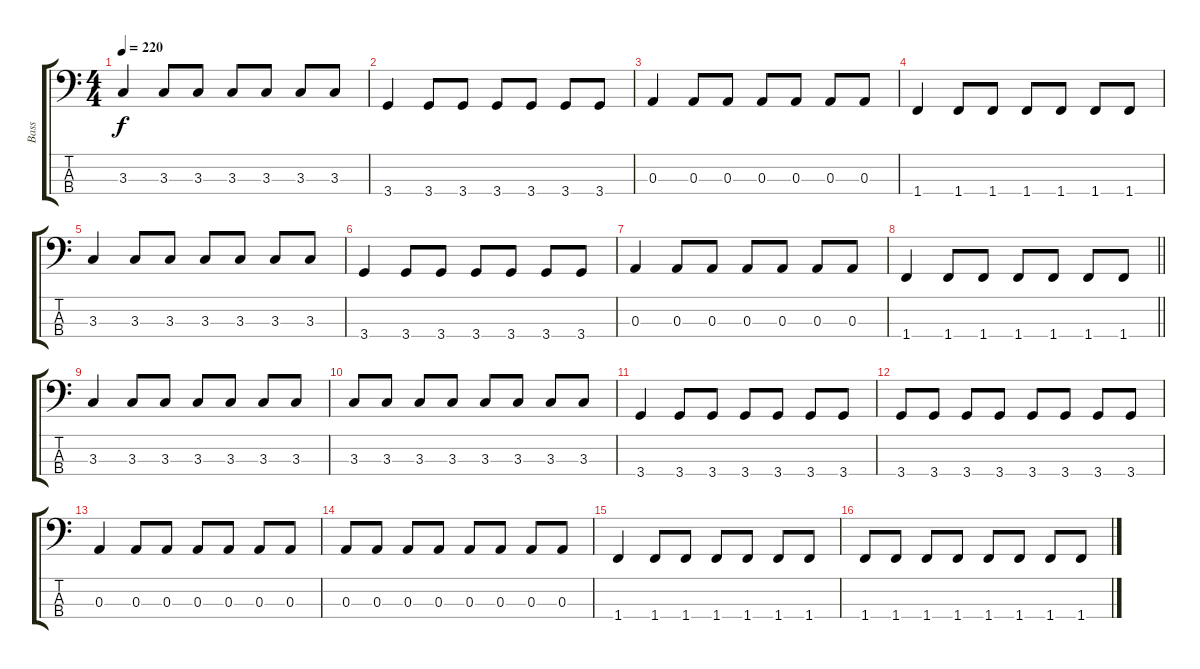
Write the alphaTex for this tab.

\track ("Bass" "Bass") {instrument electricbassfinger}
\staff {score tabs}
\tuning (G2 D2 A1 E1) {hide}
\ts (4 4)
\tempo 220
\clef f4
\ks c
3.3.4{dy f} 3.3.8 3.3.8 3.3.8 3.3.8 3.3.8 3.3.8 |
3.4.4 3.4.8 3.4.8 3.4.8 3.4.8 3.4.8 3.4.8 |
0.3.4 0.3.8 0.3.8 0.3.8 0.3.8 0.3.8 0.3.8 |
1.4.4 1.4.8 1.4.8 1.4.8 1.4.8 1.4.8 1.4.8 |
3.3.4 3.3.8 3.3.8 3.3.8 3.3.8 3.3.8 3.3.8 |
3.4.4 3.4.8 3.4.8 3.4.8 3.4.8 3.4.8 3.4.8 |
0.3.4 0.3.8 0.3.8 0.3.8 0.3.8 0.3.8 0.3.8 |
\barLineRight lightlight
1.4.4 1.4.8 1.4.8 1.4.8 1.4.8 1.4.8 1.4.8 |
3.3.4 3.3.8 3.3.8 3.3.8 3.3.8 3.3.8 3.3.8 |
3.3.8 3.3.8 3.3.8 3.3.8 3.3.8 3.3.8 3.3.8 3.3.8 |
3.4.4 3.4.8 3.4.8 3.4.8 3.4.8 3.4.8 3.4.8 |
3.4.8 3.4.8 3.4.8 3.4.8 3.4.8 3.4.8 3.4.8 3.4.8 |
0.3.4 0.3.8 0.3.8 0.3.8 0.3.8 0.3.8 0.3.8 |
0.3.8 0.3.8 0.3.8 0.3.8 0.3.8 0.3.8 0.3.8 0.3.8 |
1.4.4 1.4.8 1.4.8 1.4.8 1.4.8 1.4.8 1.4.8 |
1.4.8 1.4.8 1.4.8 1.4.8 1.4.8 1.4.8 1.4.8 1.4.8
